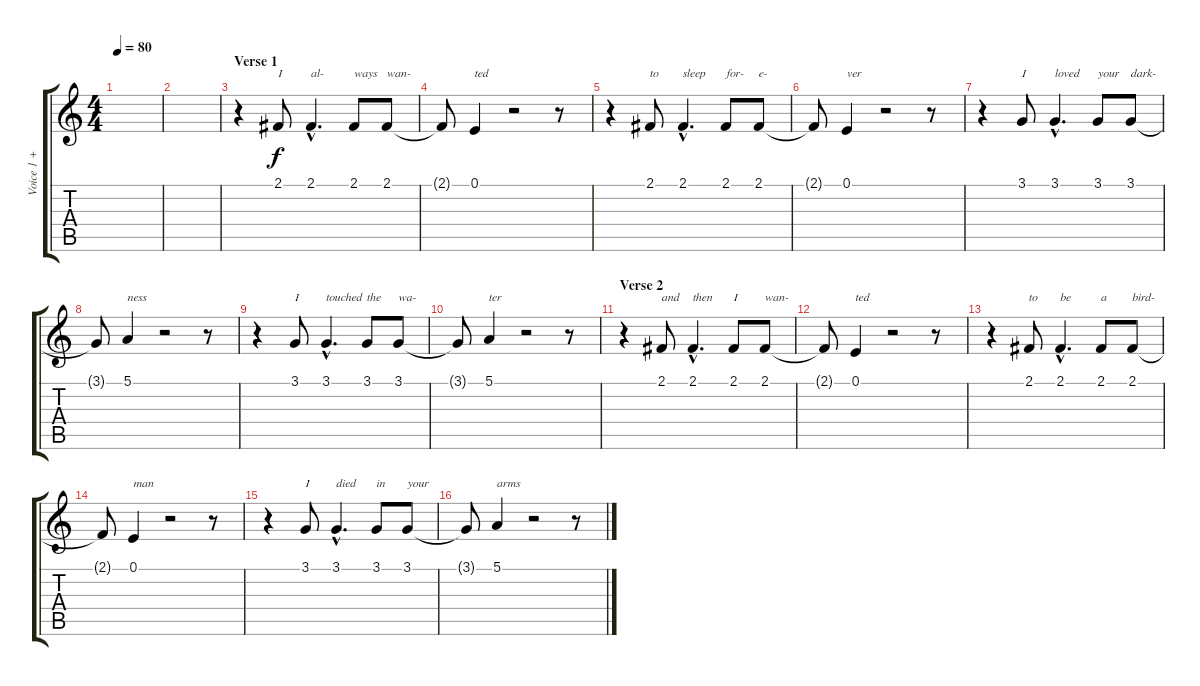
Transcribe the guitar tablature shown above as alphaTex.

\track ("Voice 1 + 2" "Voice 1 + ") {instrument acousticgrandpiano}
\staff {score tabs}
\tuning (E4 B3 G3 D3 A2 E2) {hide}
\ts (4 4)
\tempo 80
\clef g2
\ks c
|
|
\section ("" "Verse 1")
r.4 2.1.8{txt "I"} 2.1{hac}.4{d txt "al-"} 2.1.8{txt "ways"} 2.1.8{txt "wan-"} |
2.1{t}.8 0.1.4{txt "ted"} r.2 r.8 |
r.4 2.1.8{txt "to"} 2.1{hac}.4{d txt "sleep"} 2.1.8{txt "for-"} 2.1.8{txt "e-"} |
2.1{t}.8 0.1.4{txt "ver"} r.2 r.8 |
r.4 3.1.8{txt "I"} 3.1{hac}.4{d txt "loved"} 3.1.8{txt "your"} 3.1.8{txt "dark-"} |
3.1{t}.8 5.1.4{txt "ness"} r.2 r.8 |
r.4 3.1.8{txt "I"} 3.1{hac}.4{d txt "touched"} 3.1.8{txt "the"} 3.1.8{txt "wa-"} |
3.1{t}.8 5.1.4{txt "ter"} r.2 r.8 |
\section ("" "Verse 2")
r.4 2.1.8{txt "and"} 2.1{hac}.4{d txt "then"} 2.1.8{txt "I"} 2.1.8{txt "wan-"} |
2.1{t}.8 0.1.4{txt "ted"} r.2 r.8 |
r.4 2.1.8{txt "to"} 2.1{hac}.4{d txt "be"} 2.1.8{txt "a"} 2.1.8{txt "bird-"} |
2.1{t}.8 0.1.4{txt "man"} r.2 r.8 |
r.4 3.1.8{txt "I"} 3.1{hac}.4{d txt "died"} 3.1.8{txt "in"} 3.1.8{txt "your"} |
3.1{t}.8 5.1.4{txt "arms"} r.2 r.8
